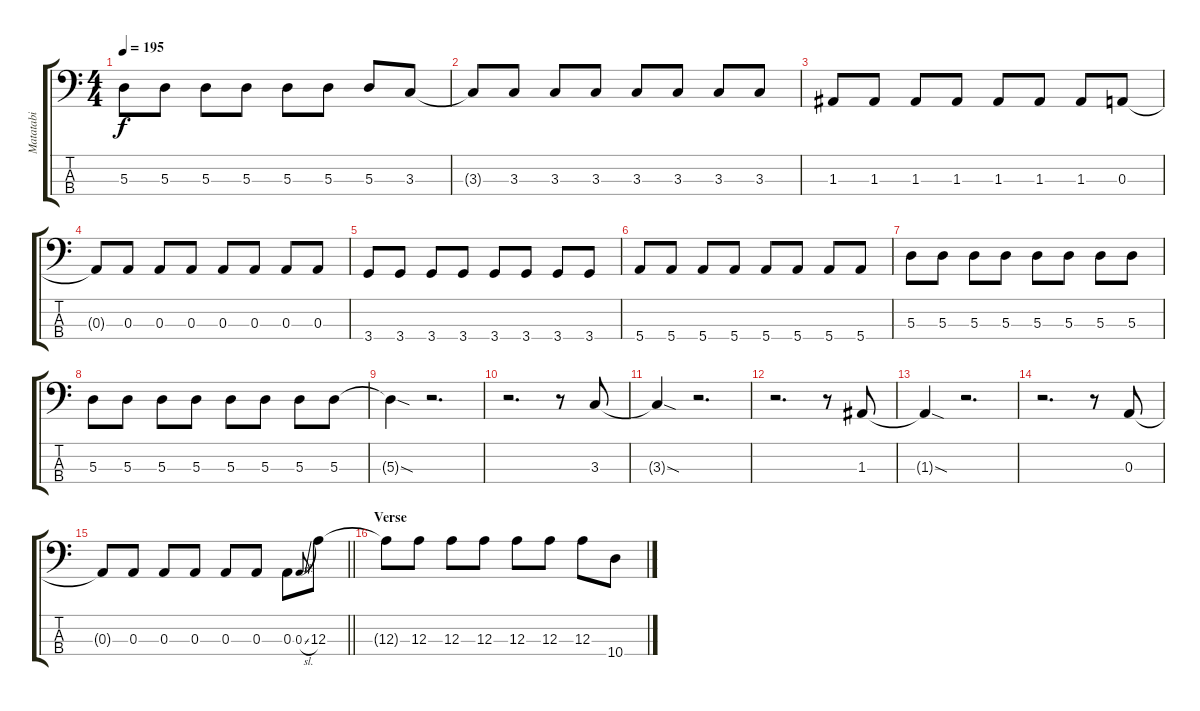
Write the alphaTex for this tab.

\track ("Matatabi" "Matatabi") {instrument electricbassfinger}
\staff {score tabs}
\tuning (G2 D2 A1 E1) {hide}
\ts (4 4)
\tempo 195
\clef f4
\ks c
5.3.8{dy f} 5.3.8 5.3.8 5.3.8 5.3.8 5.3.8 5.3.8 3.3.8 |
3.3{t}.8 3.3.8 3.3.8 3.3.8 3.3.8 3.3.8 3.3.8 3.3.8 |
1.3.8 1.3.8 1.3.8 1.3.8 1.3.8 1.3.8 1.3.8 0.3.8 |
0.3{t}.8 0.3.8 0.3.8 0.3.8 0.3.8 0.3.8 0.3.8 0.3.8 |
3.4.8 3.4.8 3.4.8 3.4.8 3.4.8 3.4.8 3.4.8 3.4.8 |
5.4.8 5.4.8 5.4.8 5.4.8 5.4.8 5.4.8 5.4.8 5.4.8 |
5.3.8 5.3.8 5.3.8 5.3.8 5.3.8 5.3.8 5.3.8 5.3.8 |
5.3.8 5.3.8 5.3.8 5.3.8 5.3.8 5.3.8 5.3.8 5.3.8 |
5.3{sod t}.4 r.2{d} |
r.2{d} r.8 3.3.8 |
3.3{sod t}.4 r.2{d} |
r.2{d} r.8 1.3.8 |
1.3{sod t}.4 r.2{d} |
r.2{d} r.8 0.3.8 |
\barLineRight lightlight
0.3{t}.8 0.3.8 0.3.8 0.3.8 0.3.8 0.3.8 0.3.8 0.3{sl}.8{gr onbeat} 12.3.8 |
\section ("" "Verse")
12.3{t}.8 12.3.8 12.3.8 12.3.8 12.3.8 12.3.8 12.3.8 10.4.8
